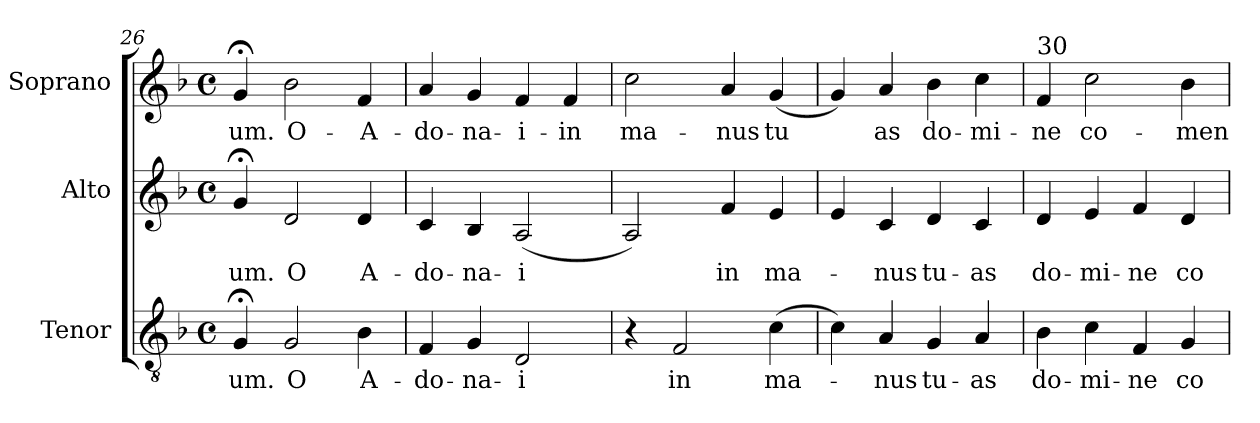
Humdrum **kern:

**kern	**text	**kern	**text	**kern	**text
*part3	*part3	*part2	*part2	*part1	*part1
*staff3	*staff3	*staff2	*staff2	*staff1	*staff1
*I"Tenor	*	*I"Alto	*	*I"Soprano	*
*I'T	*	*I'A	*	*I'S	*
!!LO:LB:g=z
*clefGv2	*	*clefG2	*	*clefG2	*
*k[b-]	*	*k[b-]	*	*k[b-]	*
*F:	*	*F:	*	*F:	*
*M4/4	*	*M4/4	*	*M4/4	*
*met(c)	*	*met(c)	*	*met(c)	*
=26	=26	=26	=26	=26	=26
4G;</	-um.	4g;</	-um.	4g;</	-um.
2G/	O	2d/	O	2b-\	O-
4B-\	A-	4d/	A-	4f/	-A-
=27	=27	=27	=27	=27	=27
4F/	-do-	4c/	-do-	4a/	-do-
4G/	-na-	4B-/	-na-	4g/	-na-
2D/	-i	(2A/	-i	4f/	-i-
.	.	.	.	4f/	-in
=28	=28	=28	=28	=28	=28
4r	.	2A/)	.	2cc\	ma-
2F/	in	.	.	.	.
.	.	4f/	in	4a/	-nus
(4c\	ma-	4e/	ma-	(4g/	tu
=29	=29	=29	=29	=29	=29
4c\)	.	4e/	.	4g/)	.
4A/	-nus	4c/	-nus	4a/	as
4G/	tu-	4d/	tu-	4b-\	do-
4A/	-as	4c/	-as	4cc\	-mi-
=30	=30	=30	=30	=30	=30
!	!	!	!	!LO:TX:a:t=30	!
4B-\	do-	4d/	do-	4f/	-ne
4c\	-mi-	4e/	-mi-	2cc\	co-
4F/	-ne	4f/	-ne	.	.
4G/	co-	4d/	co-	4b-\	-men-
=	=	=	=	=	=
*-	*-	*-	*-	*-	*-
